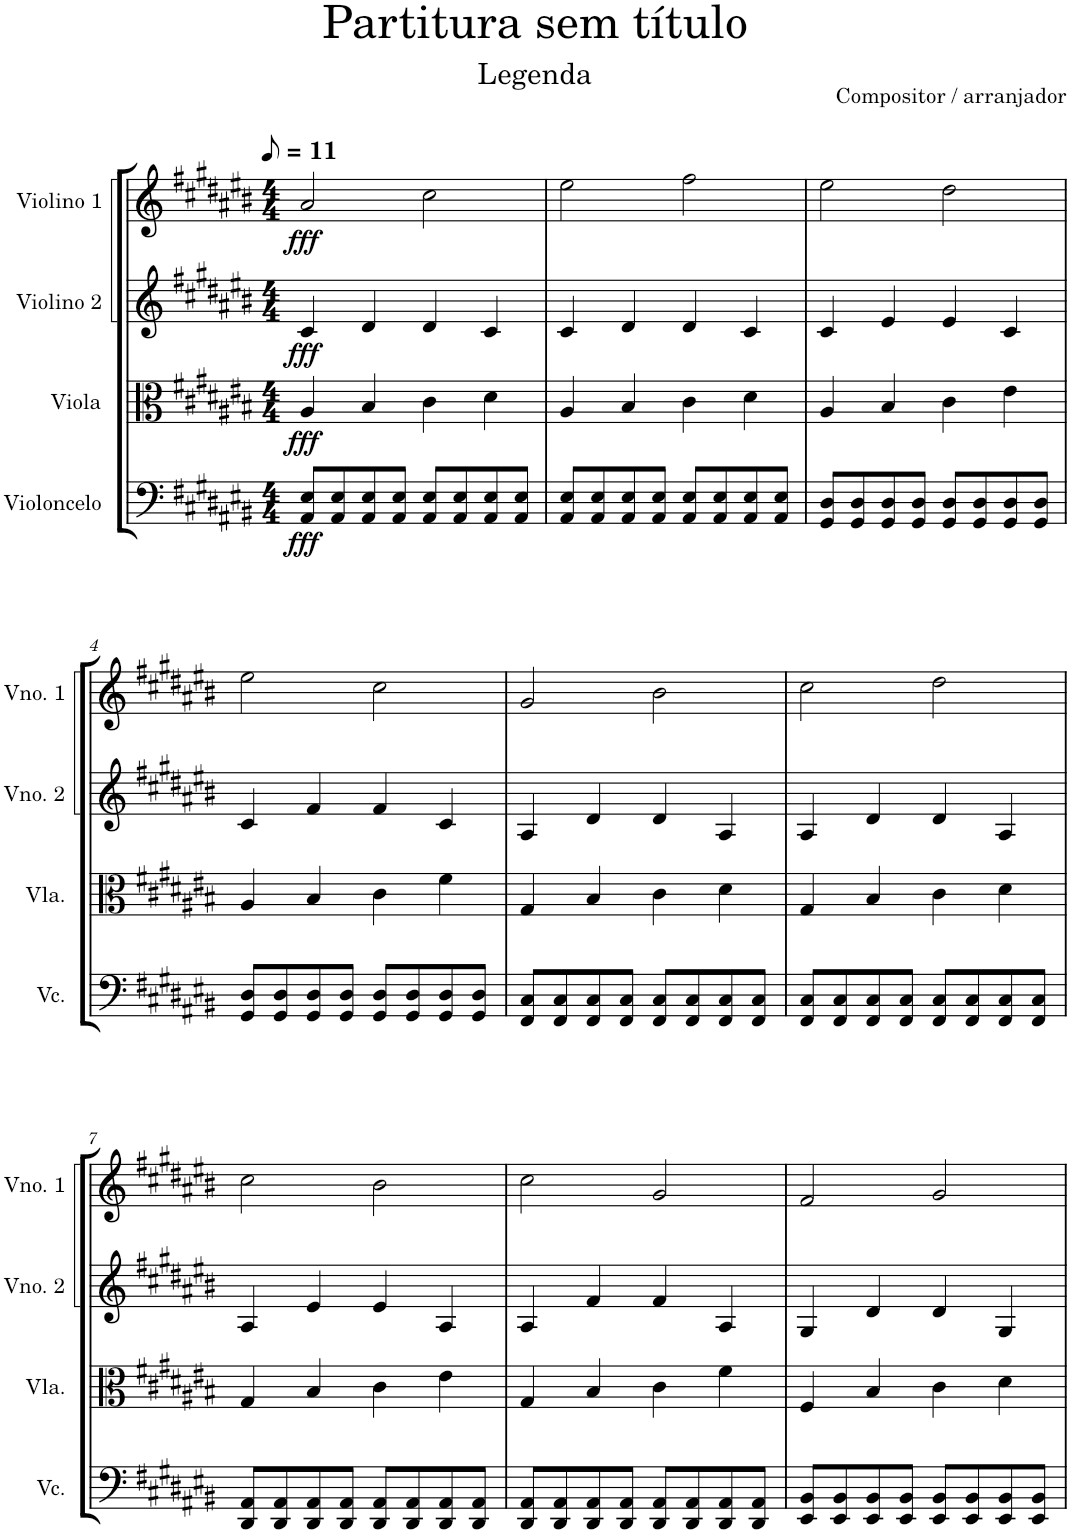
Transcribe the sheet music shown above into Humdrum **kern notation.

**kern	**dynam	**kern	**dynam	**kern	**dynam	**kern	**dynam
*part4	*part4	*part3	*part3	*part2	*part2	*part1	*part1
*staff4	*staff4	*staff3	*staff3	*staff2	*staff2	*staff1	*staff1
*I"Violoncelo	*	*I"Viola	*	*I"Violino 2	*	*I"Violino 1	*
*I'Vc.	*	*I'Vla.	*	*I'Vno. 2	*	*I'Vno. 1	*
*clefF4	*	*clefC3	*	*clefG2	*	*clefG2	*
*k[f#c#g#d#a#e#b#]	*	*k[f#c#g#d#a#e#b#]	*	*k[f#c#g#d#a#e#b#]	*	*k[f#c#g#d#a#e#b#]	*
*M4/4	*	*M4/4	*	*M4/4	*	*M4/4	*
*MM6	*	*MM6	*	*MM6	*	*MM6	*
=1	=1	=1	=1	=1	=1	=1	=1
!	!LO:DY:b	!	!LO:DY:b	!	!LO:DY:b	!	!LO:DY:b
8AA#/ 8E#/L	fff	4A#/	fff	4c#/	fff	2a#/	fff
8AA#/ 8E#/	.	.	.	.	.	.	.
8AA#/ 8E#/	.	4B#/	.	4d#/	.	.	.
8AA#/ 8E#/J	.	.	.	.	.	.	.
8AA#/ 8E#/L	.	4c#\	.	4d#/	.	2cc#\	.
8AA#/ 8E#/	.	.	.	.	.	.	.
8AA#/ 8E#/	.	4d#\	.	4c#/	.	.	.
8AA#/ 8E#/J	.	.	.	.	.	.	.
=2	=2	=2	=2	=2	=2	=2	=2
8AA#/ 8E#/L	.	4A#/	.	4c#/	.	2ee#\	.
8AA#/ 8E#/	.	.	.	.	.	.	.
8AA#/ 8E#/	.	4B#/	.	4d#/	.	.	.
8AA#/ 8E#/J	.	.	.	.	.	.	.
8AA#/ 8E#/L	.	4c#\	.	4d#/	.	2ff#\	.
8AA#/ 8E#/	.	.	.	.	.	.	.
8AA#/ 8E#/	.	4d#\	.	4c#/	.	.	.
8AA#/ 8E#/J	.	.	.	.	.	.	.
=3	=3	=3	=3	=3	=3	=3	=3
8GG#/ 8D#/L	.	4A#/	.	4c#/	.	2ee#\	.
8GG#/ 8D#/	.	.	.	.	.	.	.
8GG#/ 8D#/	.	4B#/	.	4e#/	.	.	.
8GG#/ 8D#/J	.	.	.	.	.	.	.
8GG#/ 8D#/L	.	4c#\	.	4e#/	.	2dd#\	.
8GG#/ 8D#/	.	.	.	.	.	.	.
8GG#/ 8D#/	.	4e#\	.	4c#/	.	.	.
8GG#/ 8D#/J	.	.	.	.	.	.	.
!!LO:LB:g=z
=4	=4	=4	=4	=4	=4	=4	=4
8GG#/ 8D#/L	.	4A#/	.	4c#/	.	2ee#\	.
8GG#/ 8D#/	.	.	.	.	.	.	.
8GG#/ 8D#/	.	4B#/	.	4f#/	.	.	.
8GG#/ 8D#/J	.	.	.	.	.	.	.
8GG#/ 8D#/L	.	4c#\	.	4f#/	.	2cc#\	.
8GG#/ 8D#/	.	.	.	.	.	.	.
8GG#/ 8D#/	.	4f#\	.	4c#/	.	.	.
8GG#/ 8D#/J	.	.	.	.	.	.	.
=5	=5	=5	=5	=5	=5	=5	=5
8FF#/ 8C#/L	.	4G#/	.	4A#/	.	2g#/	.
8FF#/ 8C#/	.	.	.	.	.	.	.
8FF#/ 8C#/	.	4B#/	.	4d#/	.	.	.
8FF#/ 8C#/J	.	.	.	.	.	.	.
8FF#/ 8C#/L	.	4c#\	.	4d#/	.	2b#\	.
8FF#/ 8C#/	.	.	.	.	.	.	.
8FF#/ 8C#/	.	4d#\	.	4A#/	.	.	.
8FF#/ 8C#/J	.	.	.	.	.	.	.
=6	=6	=6	=6	=6	=6	=6	=6
8FF#/ 8C#/L	.	4G#/	.	4A#/	.	2cc#\	.
8FF#/ 8C#/	.	.	.	.	.	.	.
8FF#/ 8C#/	.	4B#/	.	4d#/	.	.	.
8FF#/ 8C#/J	.	.	.	.	.	.	.
8FF#/ 8C#/L	.	4c#\	.	4d#/	.	2dd#\	.
8FF#/ 8C#/	.	.	.	.	.	.	.
8FF#/ 8C#/	.	4d#\	.	4A#/	.	.	.
8FF#/ 8C#/J	.	.	.	.	.	.	.
!!LO:LB:g=z
=7	=7	=7	=7	=7	=7	=7	=7
8DD#/ 8AA#/L	.	4G#/	.	4A#/	.	2cc#\	.
8DD#/ 8AA#/	.	.	.	.	.	.	.
8DD#/ 8AA#/	.	4B#/	.	4e#/	.	.	.
8DD#/ 8AA#/J	.	.	.	.	.	.	.
8DD#/ 8AA#/L	.	4c#\	.	4e#/	.	2b#\	.
8DD#/ 8AA#/	.	.	.	.	.	.	.
8DD#/ 8AA#/	.	4e#\	.	4A#/	.	.	.
8DD#/ 8AA#/J	.	.	.	.	.	.	.
=8	=8	=8	=8	=8	=8	=8	=8
8DD#/ 8AA#/L	.	4G#/	.	4A#/	.	2cc#\	.
8DD#/ 8AA#/	.	.	.	.	.	.	.
8DD#/ 8AA#/	.	4B#/	.	4f#/	.	.	.
8DD#/ 8AA#/J	.	.	.	.	.	.	.
8DD#/ 8AA#/L	.	4c#\	.	4f#/	.	2g#/	.
8DD#/ 8AA#/	.	.	.	.	.	.	.
8DD#/ 8AA#/	.	4f#\	.	4A#/	.	.	.
8DD#/ 8AA#/J	.	.	.	.	.	.	.
=9	=9	=9	=9	=9	=9	=9	=9
8EE#/ 8BB#/L	.	4F#/	.	4G#/	.	2f#/	.
8EE#/ 8BB#/	.	.	.	.	.	.	.
8EE#/ 8BB#/	.	4B#/	.	4d#/	.	.	.
8EE#/ 8BB#/J	.	.	.	.	.	.	.
8EE#/ 8BB#/L	.	4c#\	.	4d#/	.	2g#/	.
8EE#/ 8BB#/	.	.	.	.	.	.	.
8EE#/ 8BB#/	.	4d#\	.	4G#/	.	.	.
8EE#/ 8BB#/J	.	.	.	.	.	.	.
=	=	=	=	=	=	=	=
*-	*-	*-	*-	*-	*-	*-	*-
